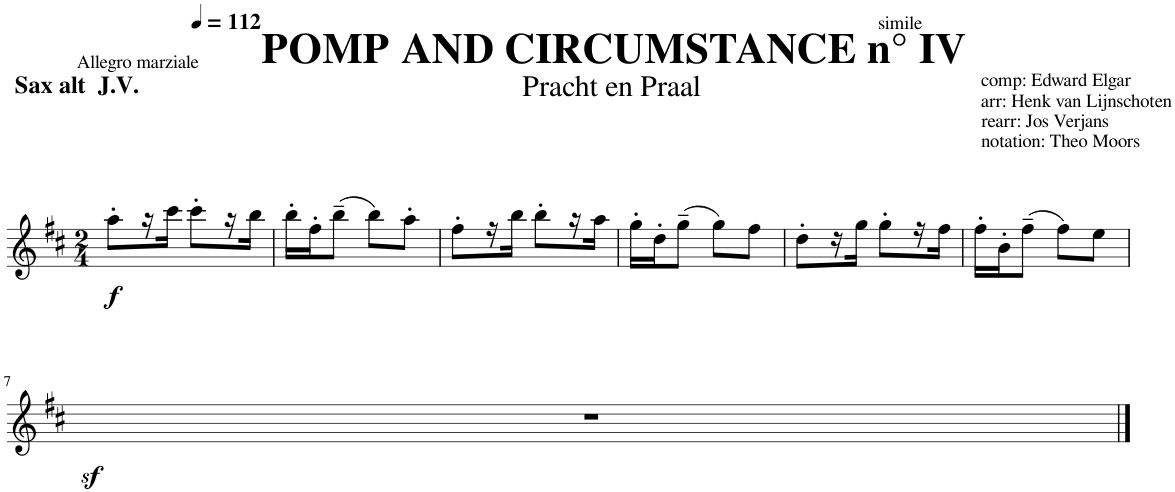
**kern	**dynam
*part1	*part1
*staff1	*staff1
*I"Piano	*
*I'Pno.	*
*clefG2	*
*k[f#c#]	*
*M2/4	*
*MM112	*
=1	=1
!LO:TX:a:B:t=POMP AND CIRCUMSTANCE n° IV	!
!LO:TX:a:t=Pracht en Praal	!
!LO:TX:a:B:t=Sax alt  J.V.	!
!LO:TX:a:t=Allegro marziale	!
!LO:TX:a:t=comp&colon; Edward Elgar	!
!LO:TX:a:t=arr&colon; Henk van Lijnschoten	!
!LO:TX:a:t=rearr&colon; Jos Verjans	!
!LO:TX:a:t=notation&colon; Theo Moors	!
!	!LO:DY:b
8aa'\L	f
16r	.
16ccc#\JL	.
8ccc#'\L	.
16r	.
16bb\JL	.
=2	=2
16bb'\LL	.
16ff#'\J	.
(8bb~\J	.
8bb\L)	.
8aa'\J	.
=3	=3
8ff#'\L	.
16r	.
16bb\JL	.
8bb'\L	.
16r	.
16aa\JL	.
=4	=4
16gg'\LL	.
16dd'\J	.
!LO:TX:a:t=simile	!
(8gg~\J	.
8gg\L)	.
8ff#\J	.
=5	=5
8dd'\L	.
16r	.
16gg\JL	.
8gg'\L	.
16r	.
16ff#\JL	.
=6	=6
16ff#'\LL	.
16b'\J	.
(8ff#~\J	.
8ff#\L)	.
8ee\J	.
!!LO:LB:g=z
=7	=7
!	!LO:DY:b
2r	sf
==	==
*-	*-
